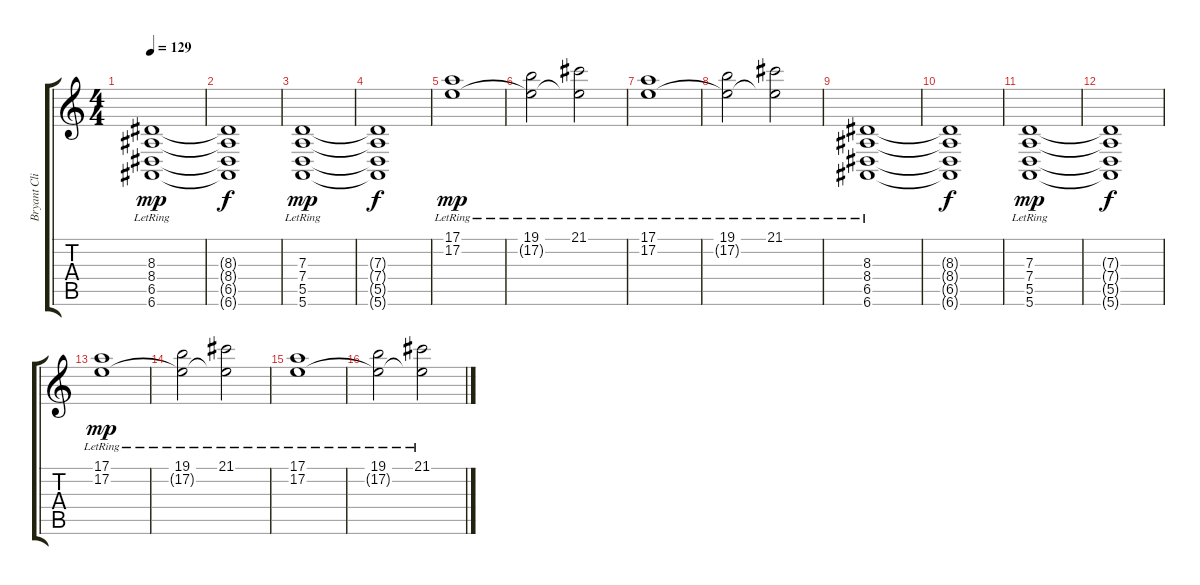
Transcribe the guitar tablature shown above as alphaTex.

\track ("Bryant Clifford Meyer " "Bryant Cli") {instrument pad2warm}
\staff {score tabs}
\tuning (E4 B3 G3 D3 A2 E2) {hide}
\ts (4 4)
\tempo 129
\clef g2
\ks c
(8.3{lr} 8.4{lr} 6.5{lr} 6.6{lr}).1{dy mp volume 9 instrument pad5bowed} |
(8.3{t} 8.4{t} 6.5{t} 6.6{t}).1{dy f} |
(7.3{lr} 7.4{lr} 5.5{lr} 5.6{lr}).1{dy mp} |
(7.3{t} 7.4{t} 5.5{t} 5.6{t}).1{dy f} |
(17.1{lr} 17.2{lr}).1{dy mp} |
(19.1{lr} 17.2{t}).2 (21.1{lr} 17.2{t}).2 |
(17.1{lr} 17.2{lr}).1 |
(19.1{lr} 17.2{t}).2 (21.1{lr} 17.2{t}).2 |
(8.3{lr} 8.4{lr} 6.5{lr} 6.6{lr}).1{instrument pad5bowed} |
(8.3{t} 8.4{t} 6.5{t} 6.6{t}).1{dy f} |
(7.3{lr} 7.4{lr} 5.5{lr} 5.6{lr}).1{dy mp} |
(7.3{t} 7.4{t} 5.5{t} 5.6{t}).1{dy f} |
(17.1{lr} 17.2{lr}).1{dy mp} |
(19.1{lr} 17.2{t}).2 (21.1{lr} 17.2{t}).2 |
(17.1{lr} 17.2{lr}).1 |
(19.1{lr} 17.2{t}).2 (21.1{lr} 17.2{t}).2
